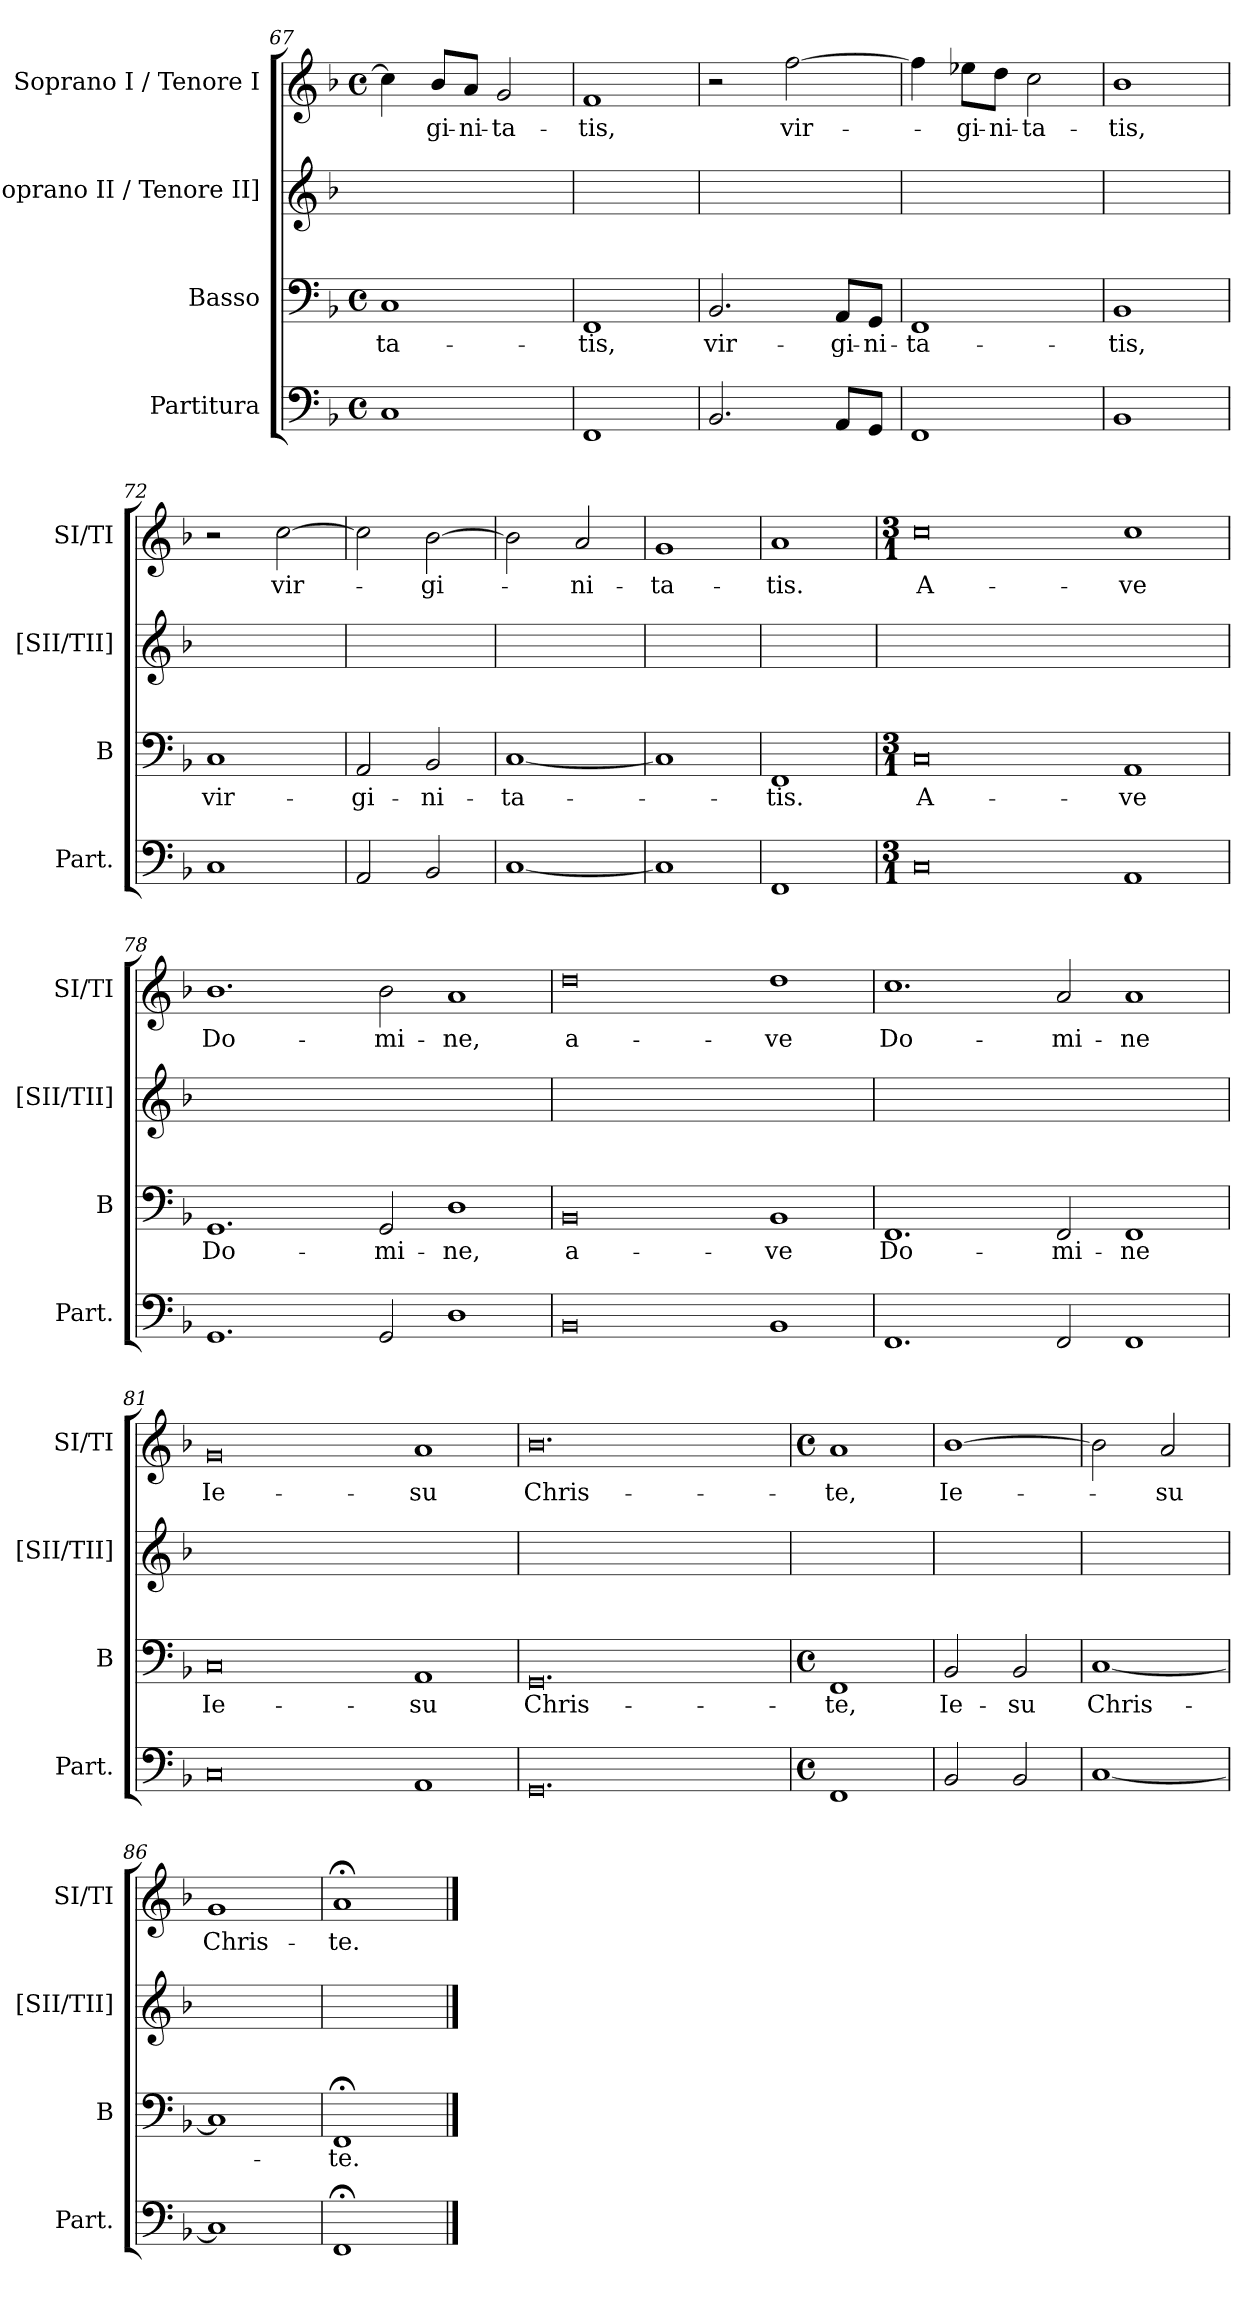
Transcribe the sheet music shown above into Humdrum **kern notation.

**kern	**kern	**text	**kern	**kern	**text
*part4	*part3	*part3	*part2	*part1	*part1
*staff4	*staff3	*staff3	*staff2	*staff1	*staff1
*I"Partitura	*I"Basso	*	*I"[Soprano II / Tenore II]	*I"Soprano I / Tenore I	*
*I'Part.	*I'B	*	*I'[SII/TII]	*I'SI/TI	*
*clefF4	*clefF4	*	*clefG2	*clefG2	*
*k[b-]	*k[b-]	*	*k[b-]	*k[b-]	*
*M4/4	*M4/4	*	*	*M4/4	*
*met(c)	*met(c)	*	*	*met(c)	*
=67	=67	=67	=67	=67	=67
!	!	!LO:LY:b	!	!	!
1C	1C	-ta-	1ryy	4cc\]	.
!	!	!	!	!	!LO:LY:b
.	.	.	.	8b-/L	-gi-
!	!	!	!	!	!LO:LY:b
.	.	.	.	8a/J	-ni-
!	!	!	!	!	!LO:LY:b
.	.	.	.	2g/	-ta-
=68	=68	=68	=68	=68	=68
!	!	!LO:LY:b	!	!	!LO:LY:b
1FF	1FF	-tis,	1ryy	1f	-tis,
=69	=69	=69	=69	=69	=69
!	!	!LO:LY:b	!	!	!
2.BB-/	2.BB-/	vir-	1ryy	2r	.
!	!	!	!	!	!LO:LY:b
.	.	.	.	[2ff\	vir-
!	!	!LO:LY:b	!	!	!
8AA/L	8AA/L	-gi-	.	.	.
!	!	!LO:LY:b	!	!	!
8GG/J	8GG/J	-ni-	.	.	.
=70	=70	=70	=70	=70	=70
!	!	!LO:LY:b	!	!	!
1FF	1FF	-ta-	1ryy	4ff\]	.
!	!	!	!	!	!LO:LY:b
.	.	.	.	8ee-X\L	-gi-
!	!	!	!	!	!LO:LY:b
.	.	.	.	8dd\J	-ni-
!	!	!	!	!	!LO:LY:b
.	.	.	.	2cc\	-ta-
=71	=71	=71	=71	=71	=71
!	!	!LO:LY:b	!	!	!LO:LY:b
1BB-	1BB-	-tis,	1ryy	1b-	-tis,
=72	=72	=72	=72	=72	=72
!	!	!LO:LY:b	!	!	!
1C	1C	vir-	1ryy	2r	.
!	!	!	!	!	!LO:LY:b
.	.	.	.	[2cc\	vir-
=73	=73	=73	=73	=73	=73
!	!	!LO:LY:b	!	!	!
2AA/	2AA/	-gi-	1ryy	2cc\]	.
!	!	!LO:LY:b	!	!	!LO:LY:b
2BB-/	2BB-/	-ni-	.	[2b-\	-gi-
=74	=74	=74	=74	=74	=74
!	!	!LO:LY:b	!	!	!
[1C	[1C	-ta-	1ryy	2b-\]	.
!	!	!	!	!	!LO:LY:b
.	.	.	.	2a/	-ni-
=75	=75	=75	=75	=75	=75
!	!	!	!	!	!LO:LY:b
1C]	1C]	.	1ryy	1g	-ta-
=76	=76	=76	=76	=76	=76
!	!	!LO:LY:b	!	!	!LO:LY:b
1FF	1FF	-tis.	1ryy	1a	-tis.
=77	=77	=77	=77	=77	=77
*M3/1	*M3/1	*	*	*M3/1	*
*	*	*	*	*MM480	*
!	!	!LO:LY:b	!	!	!LO:LY:b
0C	0C	A-	1ryy	0cc	A-
.	.	.	0ryy	.	.
!	!	!LO:LY:b	!	!	!LO:LY:b
1AA	1AA	-ve	.	1cc	-ve
=78	=78	=78	=78	=78	=78
!	!	!LO:LY:b	!	!	!LO:LY:b
1.GG	1.GG	Do-	1ryy	1.b-	Do-
.	.	.	0ryy	.	.
!	!	!LO:LY:b	!	!	!LO:LY:b
2GG/	2GG/	-mi-	.	2b-\	-mi-
!	!	!LO:LY:b	!	!	!LO:LY:b
1D	1D	-ne,	.	1a	-ne,
=79	=79	=79	=79	=79	=79
!	!	!LO:LY:b	!	!	!LO:LY:b
0BB-	0BB-	a-	1ryy	0dd	a-
.	.	.	0ryy	.	.
!	!	!LO:LY:b	!	!	!LO:LY:b
1BB-	1BB-	-ve	.	1dd	-ve
=80	=80	=80	=80	=80	=80
!	!	!LO:LY:b	!	!	!LO:LY:b
1.FF	1.FF	Do-	1ryy	1.cc	Do-
.	.	.	0ryy	.	.
!	!	!LO:LY:b	!	!	!LO:LY:b
2FF/	2FF/	-mi-	.	2a/	-mi-
!	!	!LO:LY:b	!	!	!LO:LY:b
1FF	1FF	-ne	.	1a	-ne
=81	=81	=81	=81	=81	=81
!	!	!LO:LY:b	!	!	!LO:LY:b
0C	0C	Ie-	1ryy	0g	Ie-
.	.	.	0ryy	.	.
!	!	!LO:LY:b	!	!	!LO:LY:b
1AA	1AA	-su	.	1a	-su
=82	=82	=82	=82	=82	=82
!	!	!LO:LY:b	!	!	!LO:LY:b
0.GG	0.GG	Chris-	1ryy	0.b-	Chris-
.	.	.	0ryy	.	.
=83	=83	=83	=83	=83	=83
*M4/4	*M4/4	*	*	*M4/4	*
*met(c)	*met(c)	*	*	*met(c)	*
*	*	*	*	*MM120	*
!	!	!LO:LY:b	!	!	!LO:LY:b
1FF	1FF	-te,	1ryy	1a	-te,
=84	=84	=84	=84	=84	=84
!	!	!LO:LY:b	!	!	!LO:LY:b
2BB-/	2BB-/	Ie-	1ryy	[1b-	Ie-
!	!	!LO:LY:b	!	!	!
2BB-/	2BB-/	-su	.	.	.
=85	=85	=85	=85	=85	=85
!	!	!LO:LY:b	!	!	!
[1C	[1C	Chris-	1ryy	2b-\]	.
!	!	!	!	!	!LO:LY:b
.	.	.	.	2a/	-su
=86	=86	=86	=86	=86	=86
!	!	!	!	!	!LO:LY:b
1C]	1C]	.	1ryy	1g	Chris-
=87	=87	=87	=87	=87	=87
!	!	!LO:LY:b	!	!	!LO:LY:b
1FF;<	1FF;<	-te.	1ryy	1a;<	-te.
==	==	==	==	==	==
*-	*-	*-	*-	*-	*-
